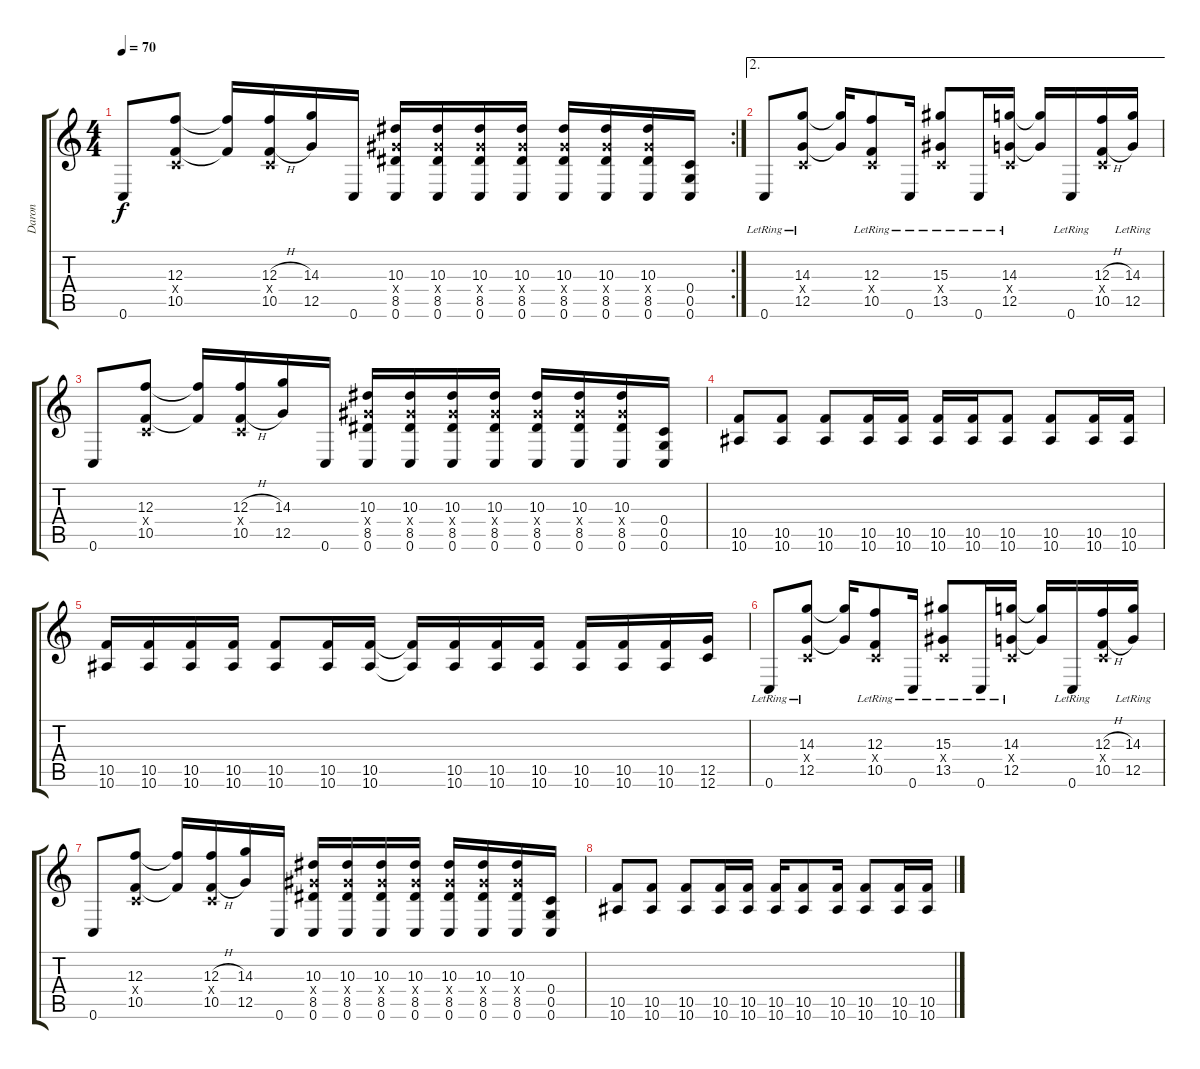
\track ("Daron" "Daron") {instrument distortionguitar}
\staff {score tabs}
\tuning (D4 A3 F3 C3 G2 C2) {hide}
\rc 2
\ts (4 4)
\tempo 70
\clef g2
\ks c
0.6.8{dy f} (12.3 0.4{x} 10.5).8 (12.3{t} 10.5{t}).16 (12.3{h} 0.4{x} 10.5{h}).16 (14.3 12.5).16 0.6.16 (10.3 8.4{x} 8.5 0.6).16 (10.3 8.4{x} 8.5 0.6).16 (10.3 8.4{x} 8.5 0.6).16 (10.3 8.4{x} 8.5 0.6).16 (10.3 8.4{x} 8.5 0.6).16 (10.3 8.4{x} 8.5 0.6).16 (10.3 8.4{x} 8.5 0.6).16 (0.4 0.5 0.6).16 |
\ae 2
0.6{lr}.8 (14.3{lr} 0.4{x} 12.5{lr}).8 (14.3{t} 12.5{t}).16 (12.3{lr} 0.4{x} 10.5{lr}).8 0.6{lr}.16 (15.3{lr} 0.4{x} 13.5{lr}).8 0.6{lr}.16 (14.3{lr} 0.4{x} 12.5{lr}).16 (14.3{t} 12.5{t}).16 0.6{lr}.16 (12.3{h} 0.4{x} 10.5{h}).16 (14.3{lr} 12.5{lr}).16 |
0.6.8 (12.3 0.4{x} 10.5).8 (12.3{t} 10.5{t}).16 (12.3{h} 0.4{x} 10.5{h}).16 (14.3 12.5).16 0.6.16 (10.3 8.4{x} 8.5 0.6).16 (10.3 8.4{x} 8.5 0.6).16 (10.3 8.4{x} 8.5 0.6).16 (10.3 8.4{x} 8.5 0.6).16 (10.3 8.4{x} 8.5 0.6).16 (10.3 8.4{x} 8.5 0.6).16 (10.3 8.4{x} 8.5 0.6).16 (0.4 0.5 0.6).16 |
(10.5 10.6).8 (10.5 10.6).8 (10.5 10.6).8 (10.5 10.6).16 (10.5 10.6).16 (10.5 10.6).16 (10.5 10.6).16 (10.5 10.6).8 (10.5 10.6).8 (10.5 10.6).16 (10.5 10.6).16 |
(10.5 10.6).16 (10.5 10.6).16 (10.5 10.6).16 (10.5 10.6).16 (10.5 10.6).8 (10.5 10.6).16 (10.5 10.6).16 (10.5{t} 10.6{t}).16 (10.5 10.6).16 (10.5 10.6).16 (10.5 10.6).16 (10.5 10.6).16 (10.5 10.6).16 (10.5 10.6).16 (12.5 12.6).16 |
0.6{lr}.8 (14.3{lr} 0.4{x} 12.5{lr}).8 (14.3{t} 12.5{t}).16 (12.3{lr} 0.4{x} 10.5{lr}).8 0.6{lr}.16 (15.3{lr} 0.4{x} 13.5{lr}).8 0.6{lr}.16 (14.3{lr} 0.4{x} 12.5{lr}).16 (14.3{t} 12.5{t}).16 0.6{lr}.16 (12.3{h} 0.4{x} 10.5{h}).16 (14.3{lr} 12.5{lr}).16 |
0.6.8 (12.3 0.4{x} 10.5).8 (12.3{t} 10.5{t}).16 (12.3{h} 0.4{x} 10.5{h}).16 (14.3 12.5).16 0.6.16 (10.3 8.4{x} 8.5 0.6).16 (10.3 8.4{x} 8.5 0.6).16 (10.3 8.4{x} 8.5 0.6).16 (10.3 8.4{x} 8.5 0.6).16 (10.3 8.4{x} 8.5 0.6).16 (10.3 8.4{x} 8.5 0.6).16 (10.3 8.4{x} 8.5 0.6).16 (0.4 0.5 0.6).16 |
(10.5 10.6).8 (10.5 10.6).8 (10.5 10.6).8 (10.5 10.6).16 (10.5 10.6).16 (10.5 10.6).16 (10.5 10.6).8 (10.5 10.6).16 (10.5 10.6).8 (10.5 10.6).16 (10.5 10.6).16
